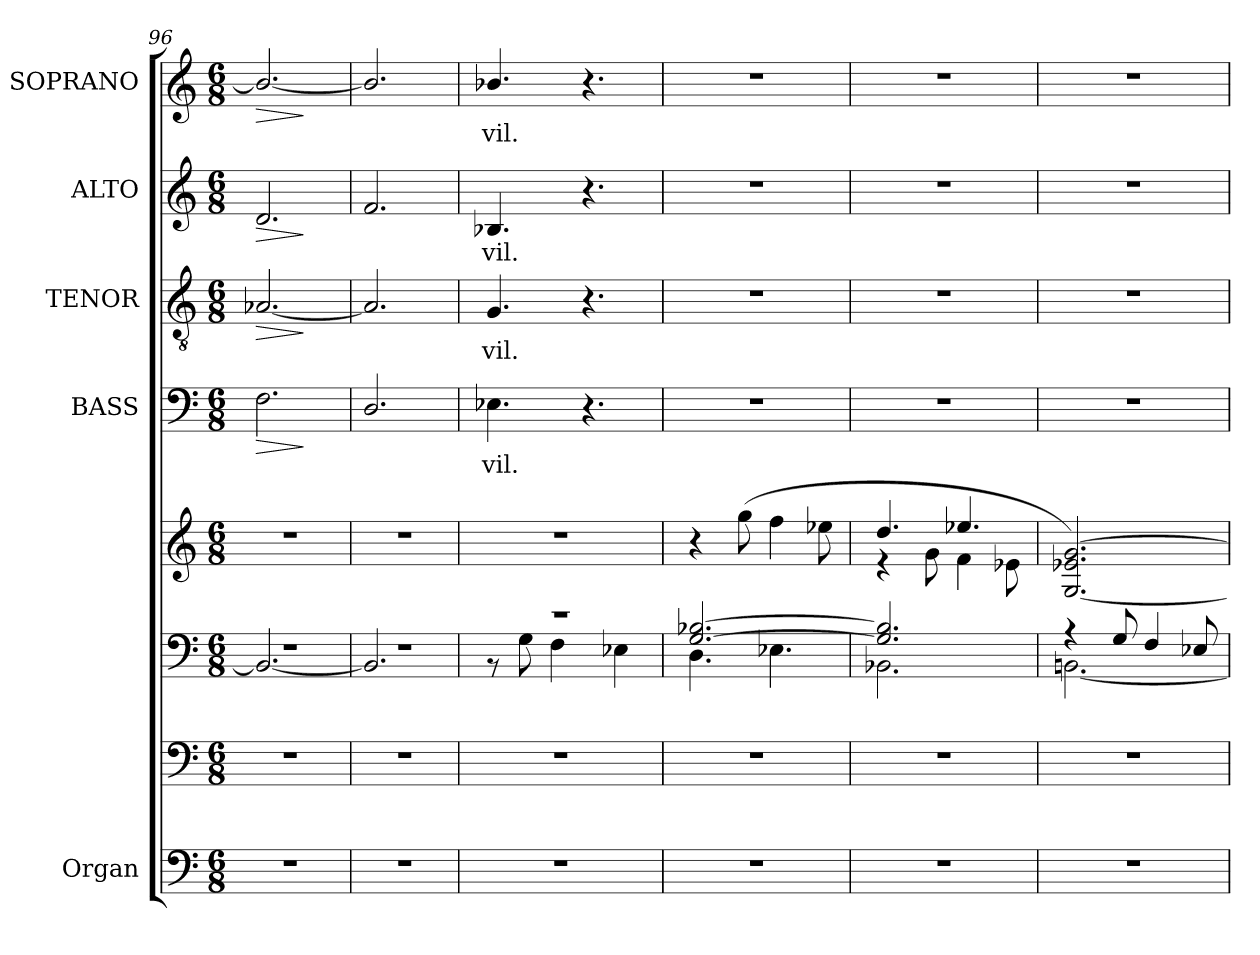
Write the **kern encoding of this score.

**kern	**kern	**kern	**kern	**kern	**text	**dynam	**kern	**text	**dynam	**kern	**text	**dynam	**kern	**text	**dynam
*part5	*part5	*part5	*part5	*part4	*part4	*part4	*part3	*part3	*part3	*part2	*part2	*part2	*part1	*part1	*part1
*staff8	*staff7	*staff6	*staff5	*staff4	*staff4	*staff4	*staff3	*staff3	*staff3	*staff2	*staff2	*staff2	*staff1	*staff1	*staff1
*I"Organ	*	*	*	*I"BASS	*	*	*I"TENOR	*	*	*I"ALTO	*	*	*I"SOPRANO	*	*
*I'Org.	*	*	*	*I'B.	*	*	*I'T.	*	*	*I'A.	*	*	*I'S.	*	*
*clefF4	*clefF4	*clefF4	*clefG2	*clefF4	*	*	*clefGv2	*	*	*clefG2	*	*	*clefG2	*	*
*	*	*	*	*	*	*	*ITrd7c12	*	*	*	*	*	*	*	*
*k[]	*k[]	*k[]	*k[]	*k[]	*	*	*k[]	*	*	*k[]	*	*	*k[]	*	*
*C:	*C:	*C:	*C:	*C:	*	*	*C:	*	*	*C:	*	*	*C:	*	*
*M6/8	*M6/8	*M6/8	*M6/8	*M6/8	*	*	*M6/8	*	*	*M6/8	*	*	*M6/8	*	*
=96	=96	=96	=96	=96	=96	=96	=96	=96	=96	=96	=96	=96	=96	=96	=96
!LO:N:vis=1	!LO:N:vis=1	!LO:N:vis=1	!LO:N:vis=1	!	!	!LO:HP:b	!	!	!LO:HP:b	!	!	!LO:HP:b	!	!	!LO:HP:b
*	*	*^	*	*	*	*	*	*	*	*	*	*	*	*	*
2.r	2.r	2.r	2.BB-i/_	2.r	2.Fi\	.	>	[2.AA-Xi/	.	>	2.di/	.	>	2.b-i/_	.	>
*	*	*v	*v	*	*	*	*	*	*	*	*	*	*	*	*	*
.	.	.	.	.	.	]	.	.	]	.	.	]	.	.	]
=97	=97	=97	=97	=97	=97	=97	=97	=97	=97	=97	=97	=97	=97	=97	=97
!LO:N:vis=1	!LO:N:vis=1	!LO:N:vis=1	!LO:N:vis=1	!	!	!	!	!	!	!	!	!	!	!	!
*	*	*^	*	*	*	*	*	*	*	*	*	*	*	*	*
2.r	2.r	2.r	2.BB-i/]	2.r	2.Di/	.	.	2.AA-i/]	.	.	2.fi/	.	.	2.b-i/]	.	.
=98	=98	=98	=98	=98	=98	=98	=98	=98	=98	=98	=98	=98	=98	=98	=98	=98
!LO:N:vis=1	!LO:N:vis=1	!LO:N:vis=1	!	!LO:N:vis=1	!	!	!	!	!	!	!	!	!	!	!	!
!	!	!	!	!	!	!LO:LY:b:color=#000000	!	!	!	!	!	!	!	!	!	!
!	!	!	!	!	!	!	!	!	!LO:LY:b:color=#000000	!	!	!	!	!	!	!
!	!	!	!	!	!	!	!	!	!	!	!	!LO:LY:b:color=#000000	!	!	!	!
!	!	!	!	!	!	!	!	!	!	!	!	!	!	!	!LO:LY:b:color=#000000	!
2.r	2.r	2.r	8r	2.r	4.E-Xi\	-vil.	.	4.GGi/	-vil.	.	4.B-i/	-vil.	.	4.b-i/	-vil.	.
.	.	.	8Gi\	.	.	.	.	.	.	.	.	.	.	.	.	.
.	.	.	4Fi\	.	.	.	.	.	.	.	.	.	.	.	.	.
.	.	.	.	.	4.r	.	.	4.r	.	.	4.r	.	.	4.r	.	.
.	.	.	4E-Xi\	.	.	.	.	.	.	.	.	.	.	.	.	.
=99	=99	=99	=99	=99	=99	=99	=99	=99	=99	=99	=99	=99	=99	=99	=99	=99
!LO:N:vis=1	!LO:N:vis=1	!	!	!	!LO:N:vis=1	!	!	!LO:N:vis=1	!	!	!LO:N:vis=1	!	!	!LO:N:vis=1	!	!
2.r	2.r	[2.Gi/ [2.B-i	4.Di\	4r	2.r	.	.	2.r	.	.	2.r	.	.	2.r	.	.
.	.	.	.	(8ggi\	.	.	.	.	.	.	.	.	.	.	.	.
.	.	.	4.E-Xi\	4ffi\	.	.	.	.	.	.	.	.	.	.	.	.
.	.	.	.	8ee-Xi\	.	.	.	.	.	.	.	.	.	.	.	.
!!LO:LB:g=z
=100	=100	=100	=100	=100	=100	=100	=100	=100	=100	=100	=100	=100	=100	=100	=100	=100
!LO:N:vis=1	!LO:N:vis=1	!	!	!	!LO:N:vis=1	!	!	!LO:N:vis=1	!	!	!LO:N:vis=1	!	!	!LO:N:vis=1	!	!
*	*	*	*	*^	*	*	*	*	*	*	*	*	*	*	*	*
2.r	2.r	2.Gi/] 2.B-i]	2.BB-i\	4.ddi/	4r	2.r	.	.	2.r	.	.	2.r	.	.	2.r	.	.
.	.	.	.	.	8gi\	.	.	.	.	.	.	.	.	.	.	.	.
.	.	.	.	4.ee-Xi/	4fi\	.	.	.	.	.	.	.	.	.	.	.	.
.	.	.	.	.	8e-Xi\	.	.	.	.	.	.	.	.	.	.	.	.
=101	=101	=101	=101	=101	=101	=101	=101	=101	=101	=101	=101	=101	=101	=101	=101	=101	=101
!LO:N:vis=1	!LO:N:vis=1	!	!	!	!	!LO:N:vis=1	!	!	!LO:N:vis=1	!	!	!LO:N:vis=1	!	!	!LO:N:vis=1	!	!
*	*	*	*	*v	*v	*	*	*	*	*	*	*	*	*	*	*	*
2.r	2.r	4r	[2.BBni\	[2.Gi/ 2.e-Xi [2.gi)	2.r	.	.	2.r	.	.	2.r	.	.	2.r	.	.
.	.	8Gi/	.	.	.	.	.	.	.	.	.	.	.	.	.	.
.	.	4Fi/	.	.	.	.	.	.	.	.	.	.	.	.	.	.
.	.	8E-Xi/	.	.	.	.	.	.	.	.	.	.	.	.	.	.
*	*	*v	*v	*	*	*	*	*	*	*	*	*	*	*	*	*
=	=	=	=	=	=	=	=	=	=	=	=	=	=	=	=
*-	*-	*-	*-	*-	*-	*-	*-	*-	*-	*-	*-	*-	*-	*-	*-
